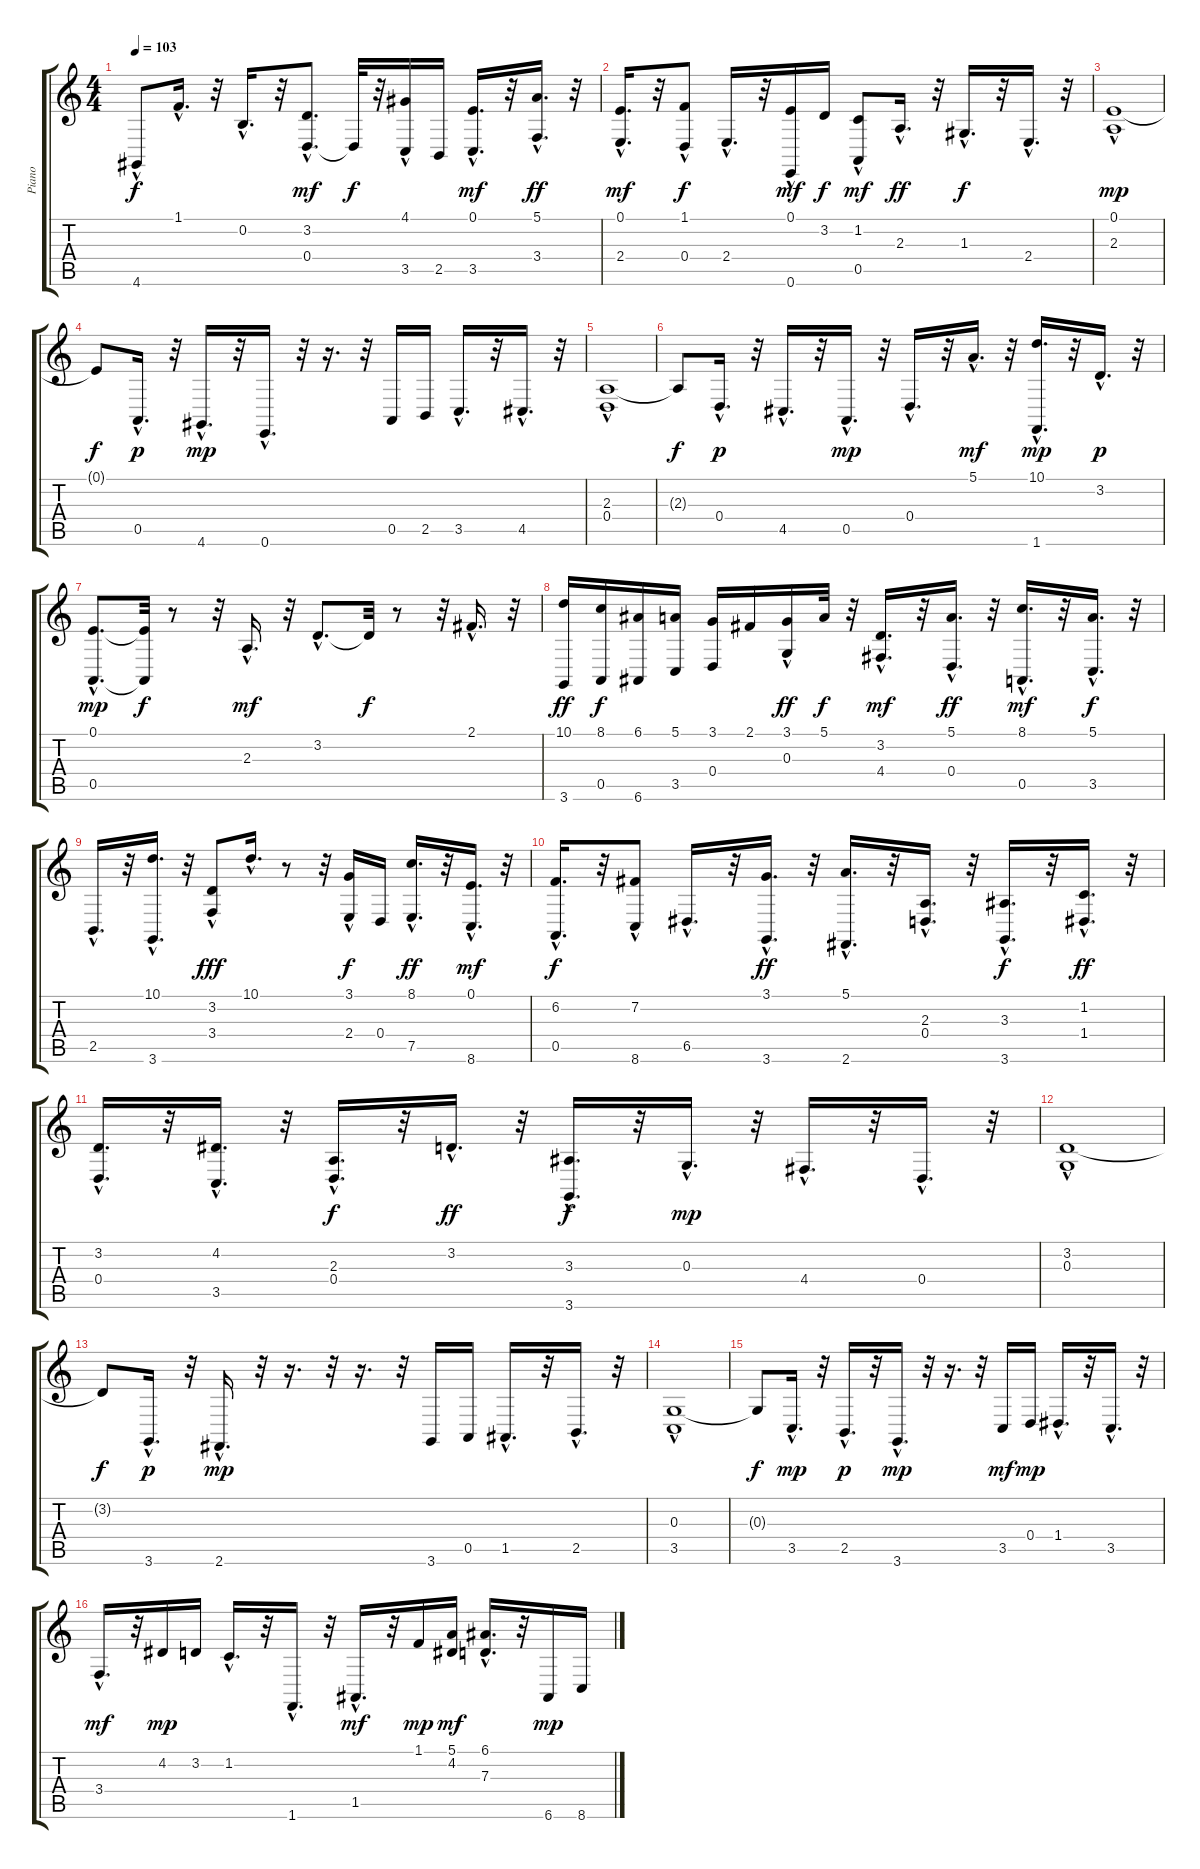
\track ("Piano" "Piano") {instrument acousticgrandpiano}
\staff {score tabs}
\tuning (E4 B3 G3 D3 A2 E2) {hide}
\ts (4 4)
\tempo 103
\clef g2
\ks c
4.6{hac}.8{dy f} 1.1{hac}.16{d} r.32 0.2{hac}.16{d} r.32 (3.2{hac} 0.4{hac}).8{d dy mf} 0.4{t}.32{dy f} r.32 (4.1{hac} 3.5).16 2.5.16 (0.1{hac} 3.5).16{d dy mf} r.32 (5.1{hac} 3.4).16{d dy ff} r.32 |
(0.1 2.4{hac}).16{d dy mf} r.32 (1.1{hac} 0.4{hac}).8{dy f} 2.4{hac}.16{d} r.32 (0.1 0.6{hac}).16{dy mf} 3.2.16{dy f} (1.2{hac} 0.5{hac}).8{dy mf} 2.3{hac}.16{d dy ff} r.32 1.3{hac}.16{d dy f} r.32 2.4{hac}.16{d} r.32 |
(0.1 2.3{hac}).1{dy mp} |
0.1{t}.8{dy f} 0.5{hac}.16{d dy p} r.32 4.6{hac}.16{d dy mp} r.32 0.6{hac}.16{d} r.32 r.16{d} r.32 0.5.16 2.5.16 3.5{hac}.16{d} r.32 4.5{hac}.16{d} r.32 |
(2.3 0.4{hac}).1 |
2.3{t}.8{dy f} 0.4{hac}.16{d dy p} r.32 4.5{hac}.16{d} r.32 0.5{hac}.16{d dy mp} r.32 0.4{hac}.16{d} r.32 5.1{hac}.16{d dy mf} r.32 (10.1{hac} 1.6{hac}).16{d dy mp} r.32 3.2{hac}.16{d dy p} r.32 |
(0.1{hac} 0.5{hac}).8{d dy mp} (0.1{t} 0.5{t}).32{dy f} r.8 r.32 2.3{hac}.16{d dy mf} r.32 3.2{hac}.8{d} 3.2{t}.32{dy f} r.8 r.32 2.1{hac}.16{d} r.32 |
(10.1 3.6).16{dy ff} (8.1 0.5).16{dy f} (6.1 6.6).16 (5.1 3.5).16 (3.1 0.4).16 2.1.16 (3.1 0.3{hac}).16{dy ff} 5.1.32{dy f} r.32 (3.2{hac} 4.4{hac}).16{d dy mf} r.32 (5.1{hac} 0.4{hac}).16{d dy ff} r.32 (8.1{hac} 0.5{hac}).16{d dy mf} r.32 (5.1{hac} 3.5{hac}).16{d dy f} r.32 |
2.5{hac}.16{d} r.32 (10.1{hac} 3.6{hac}).16{d} r.32 (3.2{hac} 3.4).8{dy fff} 10.1{hac}.16{d} r.8 r.32 (3.1{hac} 2.4).16{dy f} 0.4.16 (8.1{hac} 7.5{hac}).16{d dy ff} r.32 (0.1{hac} 8.6{hac}).16{d dy mf} r.32 |
(6.2{hac} 0.5{hac}).16{d dy f} r.32 (7.2{hac} 8.6{hac}).8 6.5{hac}.16{d} r.32 (3.1{hac} 3.6{hac}).16{d dy ff} r.32 (5.1 2.6{hac}).16{d} r.32 (2.3{hac} 0.4{hac}).16{d} r.32 (3.3{hac} 3.6{hac}).16{d dy f} r.32 (1.2{hac} 1.4{hac}).16{d dy ff} r.32 |
(3.2{hac} 0.4{hac}).16{d} r.32 (4.2{hac} 3.5{hac}).16{d} r.32 (2.3{hac} 0.4{hac}).16{d dy f} r.32 3.2{hac}.16{d dy ff} r.32 (3.3{hac} 3.6{hac}).16{d dy f} r.32 0.3{hac}.16{d dy mp} r.32 4.4{hac}.16{d} r.32 0.4{hac}.16{d} r.32 |
(3.2 0.3{hac}).1 |
3.2{t}.8{dy f} 3.6{hac}.16{d dy p} r.32 2.6{hac}.16{d dy mp} r.32 r.16{d} r.32 r.16{d} r.32 3.6.16 0.5.16 1.5{hac}.16{d} r.32 2.5{hac}.16{d} r.32 |
(0.3 3.5{hac}).1 |
0.3{t}.8{dy f} 3.5{hac}.16{d dy mp} r.32 2.5{hac}.16{d dy p} r.32 3.6{hac}.16{d dy mp} r.32 r.16{d} r.32 3.5.16{dy mf} 0.4.16{dy mp} 1.4{hac}.16{d} r.32 3.5{hac}.16{d} r.32 |
3.4{hac}.16{d dy mf} r.32 4.2.16{dy mp} 3.2.16 1.2{hac}.16{d} r.32 1.6{hac}.16{d} r.32 1.5{hac}.16{d dy mf} r.32 1.1.16{dy mp} (5.1 4.2).16{dy mf} (6.1{hac} 7.3{hac}).16{d} r.32 6.6.16{dy mp} 8.6.16
